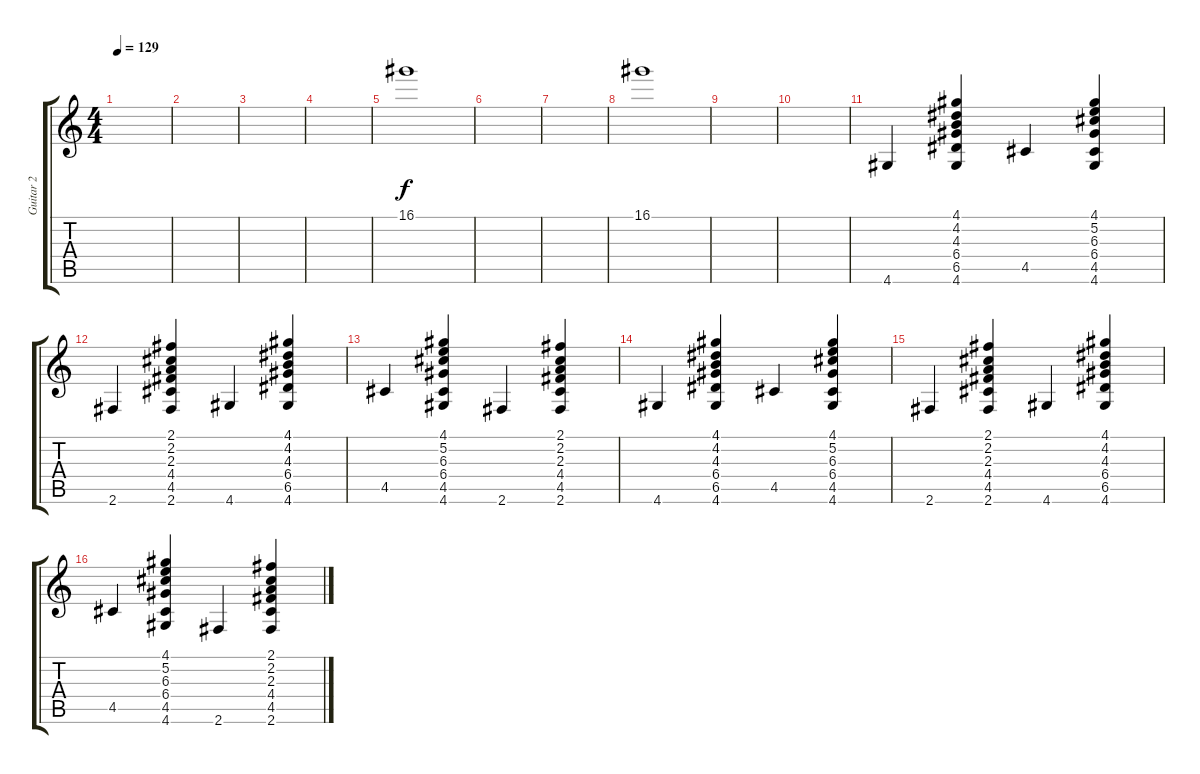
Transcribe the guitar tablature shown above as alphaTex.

\track ("Guitar 2" "Guitar 2") {instrument electricguitarjazz}
\staff {score tabs}
\tuning (E4 B3 G3 D3 A2 E2) {hide}
\ts (4 4)
\tempo 129
\clef g2
\ks c
|
|
|
|
16.1.1 |
|
|
16.1.1 |
|
|
4.6.4 (4.1 4.2 4.3 6.4 6.5 4.6).4 4.5.4 (4.1 5.2 6.3 6.4 4.5 4.6).4 |
2.6.4 (2.1 2.2 2.3 4.4 4.5 2.6).4 4.6.4 (4.1 4.2 4.3 6.4 6.5 4.6).4 |
4.5.4 (4.1 5.2 6.3 6.4 4.5 4.6).4 2.6.4 (2.1 2.2 2.3 4.4 4.5 2.6).4 |
4.6.4 (4.1 4.2 4.3 6.4 6.5 4.6).4 4.5.4 (4.1 5.2 6.3 6.4 4.5 4.6).4 |
2.6.4 (2.1 2.2 2.3 4.4 4.5 2.6).4 4.6.4 (4.1 4.2 4.3 6.4 6.5 4.6).4 |
4.5.4 (4.1 5.2 6.3 6.4 4.5 4.6).4 2.6.4 (2.1 2.2 2.3 4.4 4.5 2.6).4
